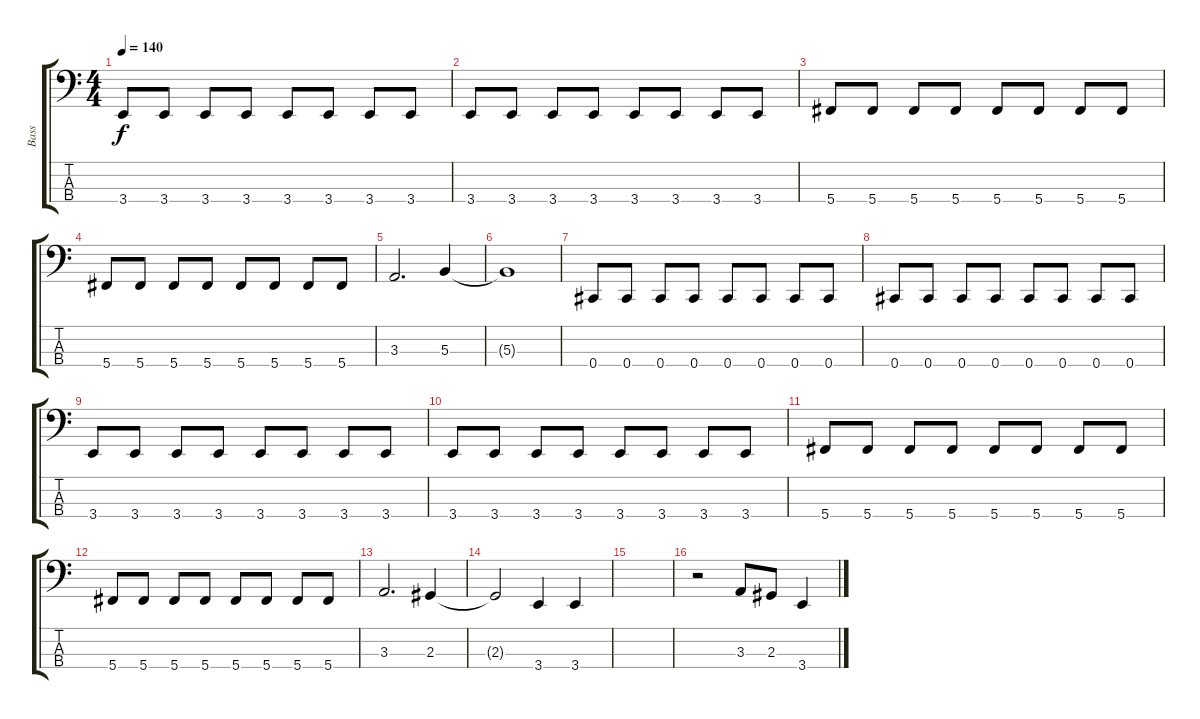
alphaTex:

\track ("Bass" "Bass") {instrument electricbassfinger}
\staff {score tabs}
\tuning (E2 B1 Gb1 Db1) {hide}
\ts (4 4)
\tempo 140
\clef f4
\ks c
3.4.8{dy f} 3.4.8 3.4.8 3.4.8 3.4.8 3.4.8 3.4.8 3.4.8 |
3.4.8 3.4.8 3.4.8 3.4.8 3.4.8 3.4.8 3.4.8 3.4.8 |
5.4.8 5.4.8 5.4.8 5.4.8 5.4.8 5.4.8 5.4.8 5.4.8 |
5.4.8 5.4.8 5.4.8 5.4.8 5.4.8 5.4.8 5.4.8 5.4.8 |
3.3.2{d} 5.3.4 |
5.3{t}.1 |
0.4.8 0.4.8 0.4.8 0.4.8 0.4.8 0.4.8 0.4.8 0.4.8 |
0.4.8 0.4.8 0.4.8 0.4.8 0.4.8 0.4.8 0.4.8 0.4.8 |
3.4.8 3.4.8 3.4.8 3.4.8 3.4.8 3.4.8 3.4.8 3.4.8 |
3.4.8 3.4.8 3.4.8 3.4.8 3.4.8 3.4.8 3.4.8 3.4.8 |
5.4.8 5.4.8 5.4.8 5.4.8 5.4.8 5.4.8 5.4.8 5.4.8 |
5.4.8 5.4.8 5.4.8 5.4.8 5.4.8 5.4.8 5.4.8 5.4.8 |
3.3.2{d} 2.3.4 |
2.3{t}.2 3.4.4 3.4.4 |
|
r.2 3.3.8 2.3.8 3.4.4
